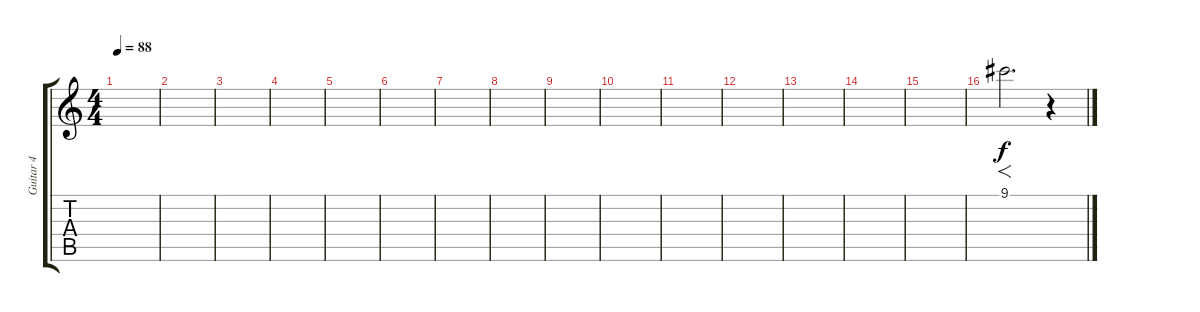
\track ("Guitar 4" "Guitar 4") {instrument overdrivenguitar}
\staff {score tabs}
\tuning (E4 B3 G3 D3 A2 E2) {hide}
\ts (4 4)
\tempo 88
\clef g2
\ks c
|
|
|
|
|
|
|
|
|
|
|
|
|
|
|
9.1.2{f d} r.4
